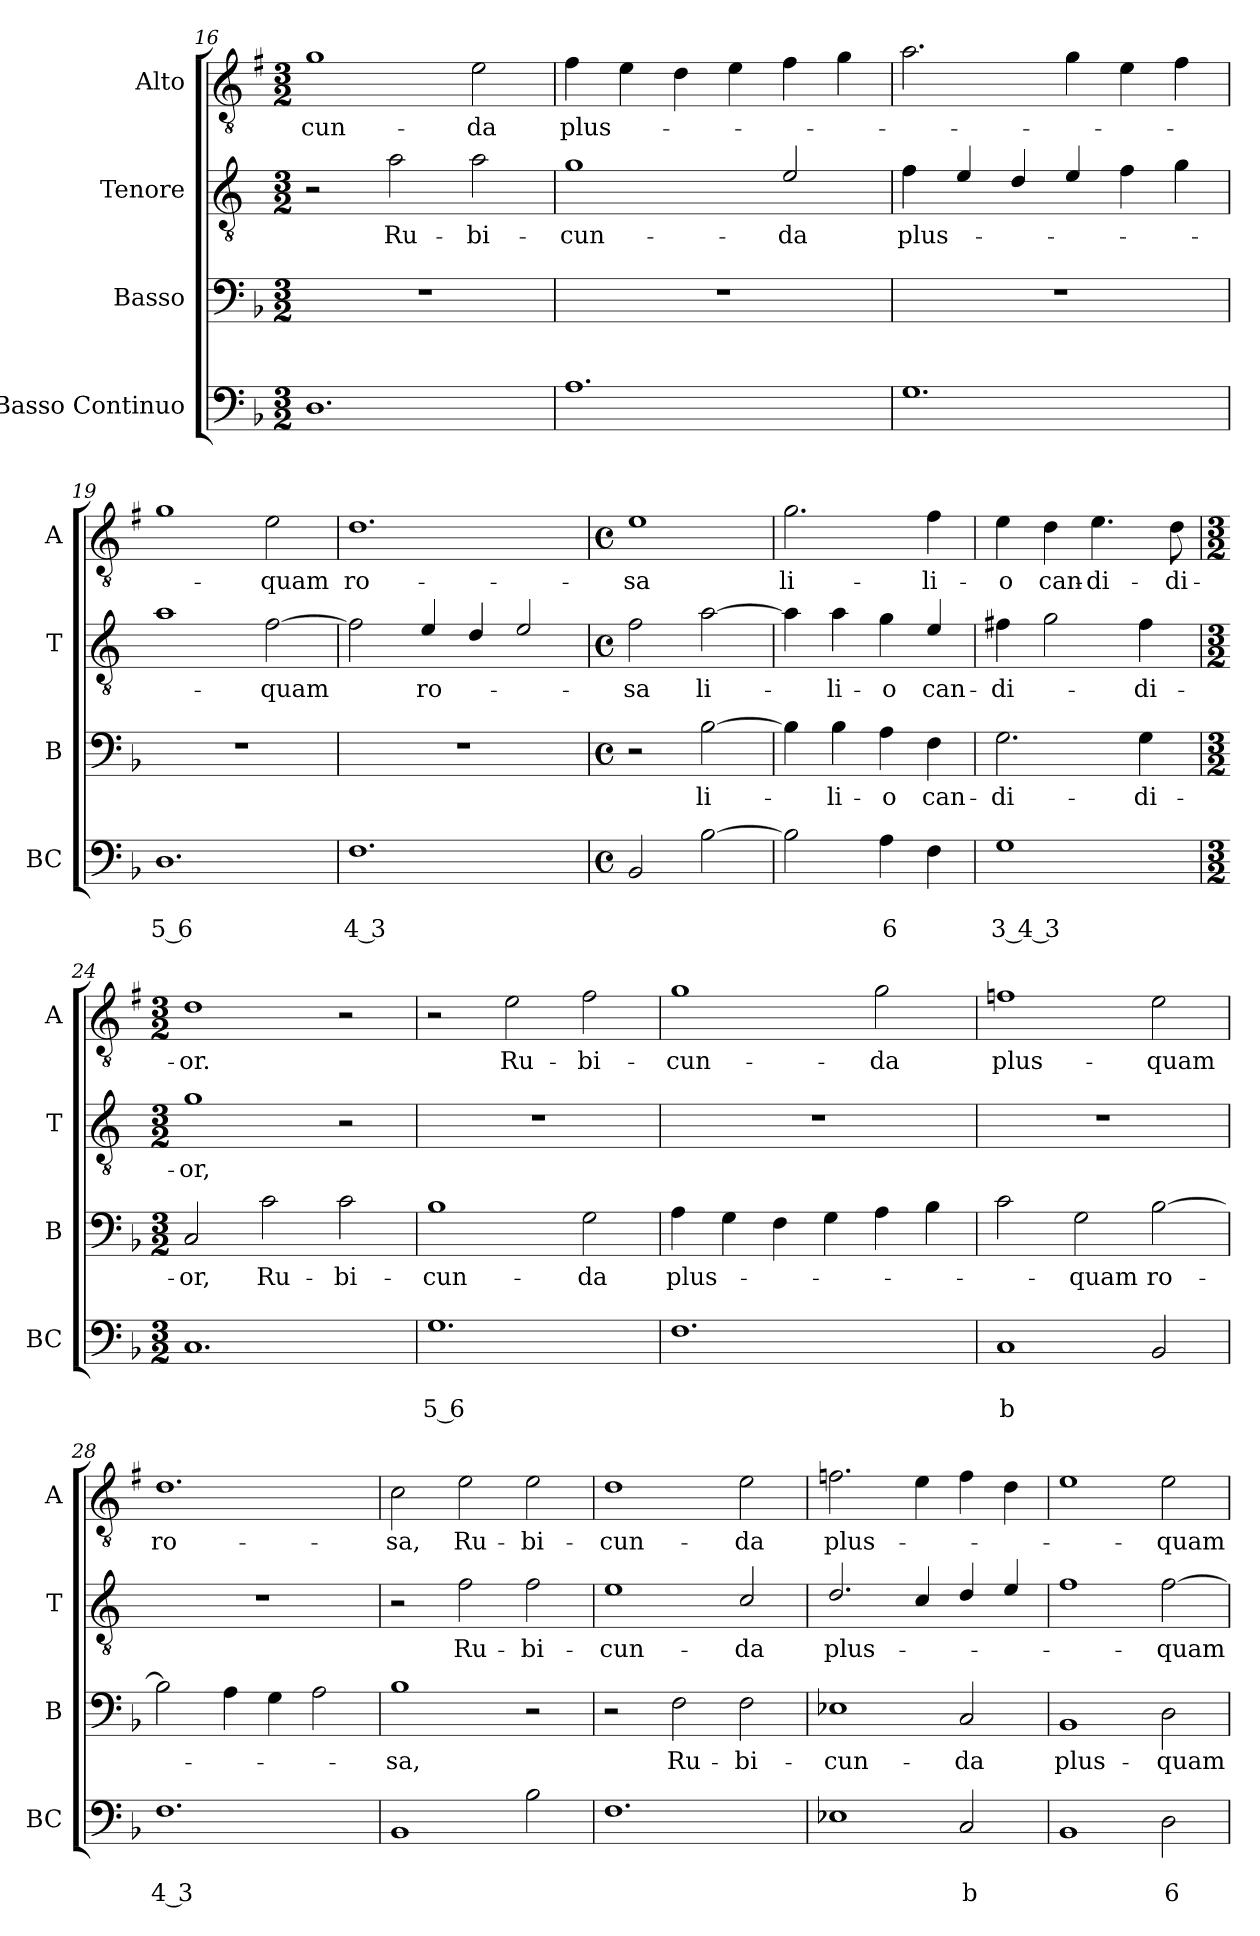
**kern	**text	**text	**kern	**text	**kern	**text	**kern	**text
*part4	*part4	*part4	*part3	*part3	*part2	*part2	*part1	*part1
*staff4	*staff4	*staff4	*staff3	*staff3	*staff2	*staff2	*staff1	*staff1
*I"Basso Continuo	*	*	*I"Basso	*	*I"Tenore	*	*I"Alto	*
*I'BC	*	*	*I'B	*	*I'T	*	*I'A	*
*clefF4	*	*	*clefF4	*	*clefGv2	*	*clefGv2	*
*	*	*	*	*	*ITrd4c7	*	*ITrd1c2	*
*k[b-]	*	*	*k[b-]	*	*k[b-]	*	*k[b-]	*
*F:	*	*	*F:	*	*F:	*	*F:	*
*M3/2	*	*	*M3/2	*	*M3/2	*	*M3/2	*
=16	=16	=16	=16	=16	=16	=16	=16	=16
!	!	!	!	!	!	!	!	!LO:LY:b
1.D	.	.	1.r	.	2r	.	1f	-cun-
!	!	!	!	!	!	!LO:LY:b	!	!
.	.	.	.	.	2d\	Ru-	.	.
!	!	!	!	!	!	!LO:LY:b	!	!LO:LY:b
.	.	.	.	.	2d\	-bi-	2d\	-da
=17	=17	=17	=17	=17	=17	=17	=17	=17
!	!	!	!	!	!	!LO:LY:b	!	!LO:LY:b
1.A	.	.	1.r	.	1c	-cun-	4e\	plus-
.	.	.	.	.	.	.	4d\	.
.	.	.	.	.	.	.	4c\	.
.	.	.	.	.	.	.	4d\	.
!	!	!	!	!	!	!LO:LY:b	!	!
.	.	.	.	.	2A/	-da	4e\	.
.	.	.	.	.	.	.	4f\	.
!!LO:PB:g=z
=18	=18	=18	=18	=18	=18	=18	=18	=18
!	!	!	!	!	!	!LO:LY:b	!	!
1.G	.	.	1.r	.	4B-\	plus-	2.g\	.
.	.	.	.	.	4A/	.	.	.
.	.	.	.	.	4G/	.	.	.
.	.	.	.	.	4A/	.	4f\	.
.	.	.	.	.	4B-\	.	4d\	.
.	.	.	.	.	4c\	.	4e\	.
=19	=19	=19	=19	=19	=19	=19	=19	=19
!	!	!LO:LY:b	!	!	!	!	!	!
1.D	.	5 6	1.r	.	1d	.	1f	.
!	!	!	!	!	!	!LO:LY:b	!	!LO:LY:b
.	.	.	.	.	[2B-\	-quam	2d\	-quam
=20	=20	=20	=20	=20	=20	=20	=20	=20
!	!	!LO:LY:b	!	!	!	!	!	!LO:LY:b
1.F	.	4 3	1.r	.	2B-\]	.	1.c	ro-
!	!	!	!	!	!	!LO:LY:b	!	!
.	.	.	.	.	4A/	ro-	.	.
.	.	.	.	.	4G/	.	.	.
.	.	.	.	.	2A/	.	.	.
=21	=21	=21	=21	=21	=21	=21	=21	=21
*M4/4	*	*	*M4/4	*	*M4/4	*	*M4/4	*
*met(c)	*	*	*met(c)	*	*met(c)	*	*met(c)	*
!	!	!	!	!	!	!LO:LY:b	!	!LO:LY:b
2BB-/	.	.	2r	.	2B-\	-sa	1d	-sa
!	!	!	!	!LO:LY:b	!	!LO:LY:b	!	!
[2B-\	.	.	[2B-\	li-	[2d\	li-	.	.
=22	=22	=22	=22	=22	=22	=22	=22	=22
!	!	!	!	!	!	!	!	!LO:LY:b
2B-\]	.	.	4B-\]	.	4d\]	.	2.f\	li-
!	!	!	!	!LO:LY:b	!	!LO:LY:b	!	!
.	.	.	4B-\	-li-	4d\	-li-	.	.
!	!	!LO:LY:b	!	!LO:LY:b	!	!LO:LY:b	!	!
4A\	.	6	4A\	-o	4c\	-o	.	.
!	!	!	!	!LO:LY:b	!	!LO:LY:b	!	!LO:LY:b
4F\	.	.	4F\	can-	4A/	can-	4e\	-li-
=23	=23	=23	=23	=23	=23	=23	=23	=23
!	!	!LO:LY:b	!	!LO:LY:b	!	!LO:LY:b	!	!LO:LY:b
1G	.	3 4 3	2.G\	-di-	4Bn\	-di-	4d\	-o
!	!	!	!	!	!	!	!	!LO:LY:b
.	.	.	.	.	2c\	.	4c\	can-
!	!	!	!	!	!	!	!	!LO:LY:b
.	.	.	.	.	.	.	4.d\	-di-
!	!	!	!	!LO:LY:b	!	!LO:LY:b	!	!
.	.	.	4G\	-di-	4B\	-di-	.	.
!	!	!	!	!	!	!	!	!LO:LY:b
.	.	.	.	.	.	.	8c\	-di-
!!LO:LB:g=z
=24	=24	=24	=24	=24	=24	=24	=24	=24
*M3/2	*	*	*M3/2	*	*M3/2	*	*M3/2	*
!	!	!	!	!LO:LY:b	!	!LO:LY:b	!	!LO:LY:b
1.C	.	.	2C/	-or,	1c	-or,	1c	-or.
!	!	!	!	!LO:LY:b	!	!	!	!
.	.	.	2c\	Ru-	.	.	.	.
!	!	!	!	!LO:LY:b	!	!	!	!
.	.	.	2c\	-bi-	2r	.	2r	.
=25	=25	=25	=25	=25	=25	=25	=25	=25
!	!	!LO:LY:b	!	!LO:LY:b	!	!	!	!
1.G	.	5 6	1B-	-cun-	1.r	.	2r	.
!	!	!	!	!	!	!	!	!LO:LY:b
.	.	.	.	.	.	.	2d\	Ru-
!	!	!	!	!LO:LY:b	!	!	!	!LO:LY:b
.	.	.	2G\	-da	.	.	2e\	-bi-
=26	=26	=26	=26	=26	=26	=26	=26	=26
!	!	!	!	!LO:LY:b	!	!	!	!LO:LY:b
1.F	.	.	4A\	plus-	1.r	.	1f	-cun-
.	.	.	4G\	.	.	.	.	.
.	.	.	4F\	.	.	.	.	.
.	.	.	4G\	.	.	.	.	.
!	!	!	!	!	!	!	!	!LO:LY:b
.	.	.	4A\	.	.	.	2f\	-da
.	.	.	4B-\	.	.	.	.	.
=27	=27	=27	=27	=27	=27	=27	=27	=27
!	!	!LO:LY:b	!	!	!	!	!	!LO:LY:b
1C	.	b	2c\	.	1.r	.	1e-X	plus-
!	!	!	!	!LO:LY:b	!	!	!	!
.	.	.	2G\	-quam	.	.	.	.
!	!	!	!	!LO:LY:b	!	!	!	!LO:LY:b
2BB-/	.	.	[2B-\	ro-	.	.	2d\	-quam
=28	=28	=28	=28	=28	=28	=28	=28	=28
!	!	!LO:LY:b	!	!	!	!	!	!LO:LY:b
1.F	.	4 3	2B-\]	.	1.r	.	1.c	ro-
.	.	.	4A\	.	.	.	.	.
.	.	.	4G\	.	.	.	.	.
.	.	.	2A\	.	.	.	.	.
=29	=29	=29	=29	=29	=29	=29	=29	=29
!	!	!	!	!LO:LY:b	!	!	!	!LO:LY:b
1BB-	.	.	1B-	-sa,	2r	.	2B-\	-sa,
!	!	!	!	!	!	!LO:LY:b	!	!LO:LY:b
.	.	.	.	.	2B-\	Ru-	2d\	Ru-
!	!	!	!	!	!	!LO:LY:b	!	!LO:LY:b
2B-\	.	.	2r	.	2B-\	-bi-	2d\	-bi-
!!LO:LB:g=z
=30	=30	=30	=30	=30	=30	=30	=30	=30
!	!	!	!	!	!	!LO:LY:b	!	!LO:LY:b
1.F	.	.	2r	.	1A	-cun-	1c	-cun-
!	!	!	!	!LO:LY:b	!	!	!	!
.	.	.	2F\	Ru-	.	.	.	.
!	!	!	!	!LO:LY:b	!	!LO:LY:b	!	!LO:LY:b
.	.	.	2F\	-bi-	2F/	-da	2d\	-da
=31	=31	=31	=31	=31	=31	=31	=31	=31
!	!	!	!	!LO:LY:b	!	!LO:LY:b	!	!LO:LY:b
1E-X	.	.	1E-X	-cun-	2.G/	plus-	2.e-X\	plus-
.	.	.	.	.	4F/	.	4d\	.
!	!	!LO:LY:b	!	!LO:LY:b	!	!	!	!
2C/	.	b	2C/	-da	4G/	.	4e-\	.
.	.	.	.	.	4A/	.	4c\	.
=32	=32	=32	=32	=32	=32	=32	=32	=32
!	!	!	!	!LO:LY:b	!	!	!	!
1BB-	.	.	1BB-	plus-	1B-	.	1d	.
!	!	!LO:LY:b	!	!LO:LY:b	!	!LO:LY:b	!	!LO:LY:b
2D\	.	6	2D\	-quam	[2B-\	-quam	2d\	-quam
=	=	=	=	=	=	=	=	=
*-	*-	*-	*-	*-	*-	*-	*-	*-
